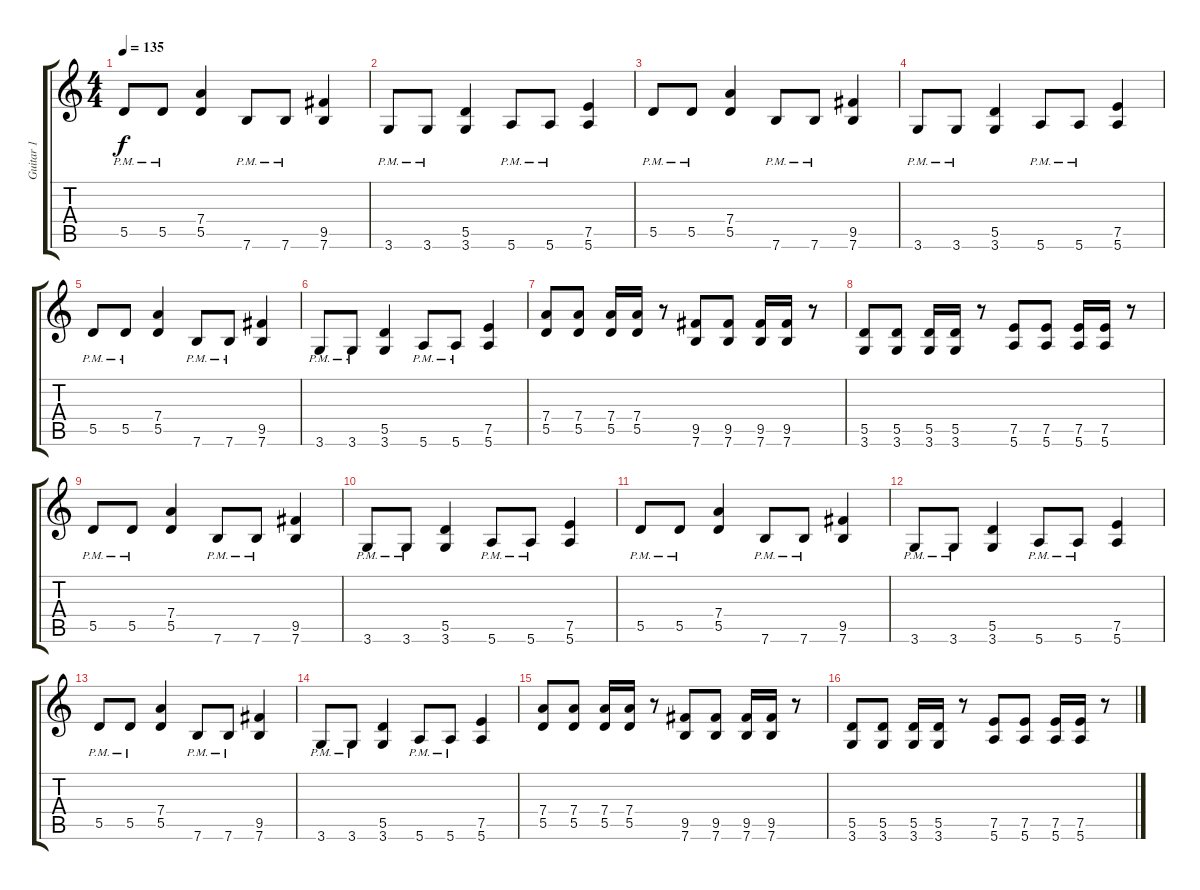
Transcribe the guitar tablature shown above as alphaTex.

\track ("Guitar 1" "Guitar 1") {instrument distortionguitar}
\staff {score tabs}
\tuning (E4 B3 G3 D3 A2 E2) {hide}
\ts (4 4)
\tempo 135
\clef g2
\ks c
5.5{pm}.8{dy f} 5.5{pm}.8 (7.4 5.5).4 7.6{pm}.8 7.6{pm}.8 (9.5 7.6).4 |
3.6{pm}.8 3.6{pm}.8 (5.5 3.6).4 5.6{pm}.8 5.6{pm}.8 (7.5 5.6).4 |
5.5{pm}.8 5.5{pm}.8 (7.4 5.5).4 7.6{pm}.8 7.6{pm}.8 (9.5 7.6).4 |
3.6{pm}.8 3.6{pm}.8 (5.5 3.6).4 5.6{pm}.8 5.6{pm}.8 (7.5 5.6).4 |
5.5{pm}.8 5.5{pm}.8 (7.4 5.5).4 7.6{pm}.8 7.6{pm}.8 (9.5 7.6).4 |
3.6{pm}.8 3.6{pm}.8 (5.5 3.6).4 5.6{pm}.8 5.6{pm}.8 (7.5 5.6).4 |
(7.4 5.5).8 (7.4 5.5).8 (7.4 5.5).16 (7.4 5.5).16 r.8 (9.5 7.6).8 (9.5 7.6).8 (9.5 7.6).16 (9.5 7.6).16 r.8 |
(5.5 3.6).8 (5.5 3.6).8 (5.5 3.6).16 (5.5 3.6).16 r.8 (7.5 5.6).8 (7.5 5.6).8 (7.5 5.6).16 (7.5 5.6).16 r.8 |
5.5{pm}.8 5.5{pm}.8 (7.4 5.5).4 7.6{pm}.8 7.6{pm}.8 (9.5 7.6).4 |
3.6{pm}.8 3.6{pm}.8 (5.5 3.6).4 5.6{pm}.8 5.6{pm}.8 (7.5 5.6).4 |
5.5{pm}.8 5.5{pm}.8 (7.4 5.5).4 7.6{pm}.8 7.6{pm}.8 (9.5 7.6).4 |
3.6{pm}.8 3.6{pm}.8 (5.5 3.6).4 5.6{pm}.8 5.6{pm}.8 (7.5 5.6).4 |
5.5{pm}.8 5.5{pm}.8 (7.4 5.5).4 7.6{pm}.8 7.6{pm}.8 (9.5 7.6).4 |
3.6{pm}.8 3.6{pm}.8 (5.5 3.6).4 5.6{pm}.8 5.6{pm}.8 (7.5 5.6).4 |
(7.4 5.5).8 (7.4 5.5).8 (7.4 5.5).16 (7.4 5.5).16 r.8 (9.5 7.6).8 (9.5 7.6).8 (9.5 7.6).16 (9.5 7.6).16 r.8 |
(5.5 3.6).8 (5.5 3.6).8 (5.5 3.6).16 (5.5 3.6).16 r.8 (7.5 5.6).8 (7.5 5.6).8 (7.5 5.6).16 (7.5 5.6).16 r.8
